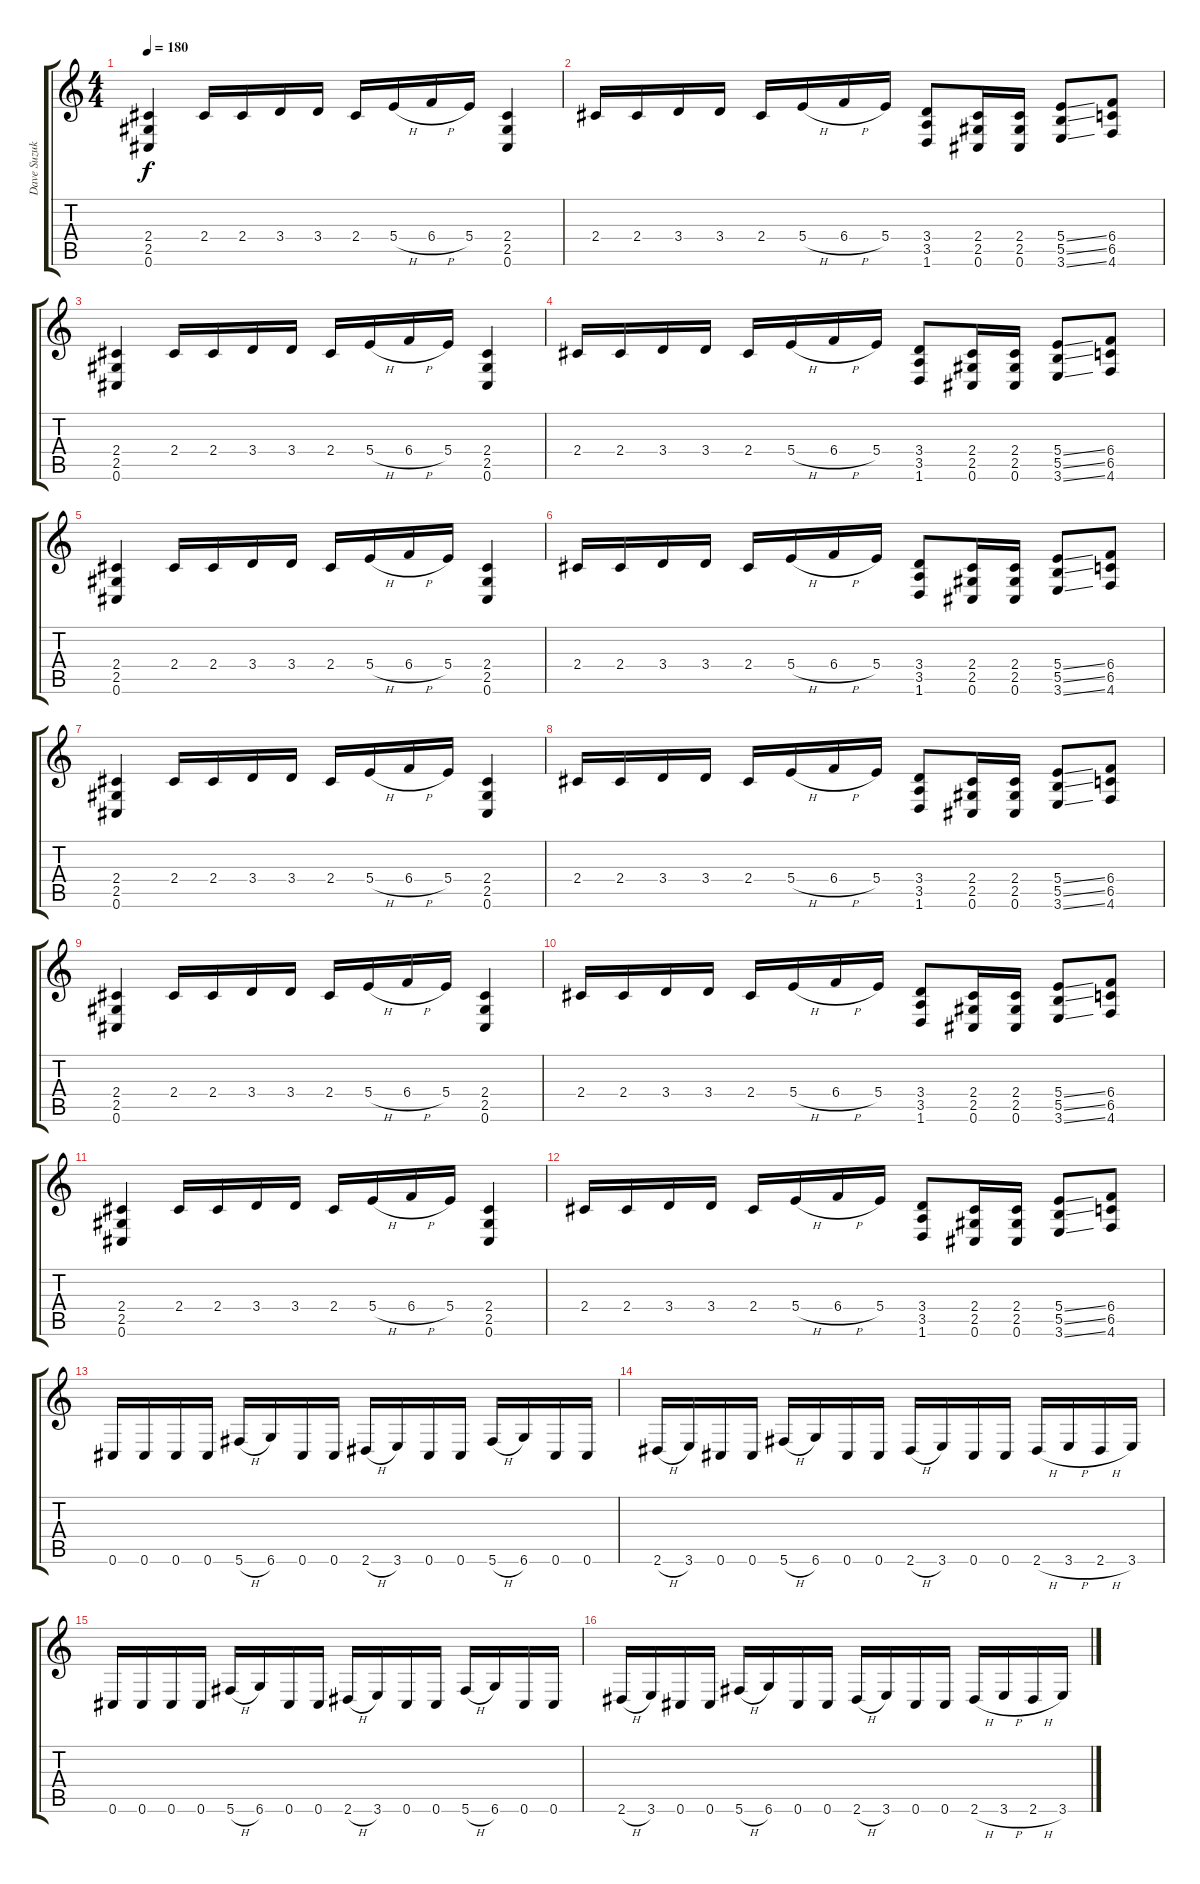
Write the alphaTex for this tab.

\track ("Dave Suzuki - Lead" "Dave Suzuk") {instrument distortionguitar}
\staff {score tabs}
\tuning (Db4 Ab3 E3 B2 Gb2 Db2) {hide}
\ts (4 4)
\tempo 180
\clef g2
\ks c
(2.4 2.5 0.6).4{dy f instrument distortionguitar} 2.4.16 2.4.16 3.4.16 3.4.16 2.4.16 5.4{h}.16 6.4{h}.16 5.4.16 (2.4 2.5 0.6).4 |
2.4.16 2.4.16 3.4.16 3.4.16 2.4.16 5.4{h}.16 6.4{h}.16 5.4.16 (3.4 3.5 1.6).8 (2.4 2.5 0.6).16 (2.4 2.5 0.6).16 (5.4{ss} 5.5{ss} 3.6{ss}).8 (6.4 6.5 4.6).8 |
(2.4 2.5 0.6).4 2.4.16 2.4.16 3.4.16 3.4.16 2.4.16 5.4{h}.16 6.4{h}.16 5.4.16 (2.4 2.5 0.6).4 |
2.4.16 2.4.16 3.4.16 3.4.16 2.4.16 5.4{h}.16 6.4{h}.16 5.4.16 (3.4 3.5 1.6).8 (2.4 2.5 0.6).16 (2.4 2.5 0.6).16 (5.4{ss} 5.5{ss} 3.6{ss}).8 (6.4 6.5 4.6).8 |
(2.4 2.5 0.6).4 2.4.16 2.4.16 3.4.16 3.4.16 2.4.16 5.4{h}.16 6.4{h}.16 5.4.16 (2.4 2.5 0.6).4 |
2.4.16 2.4.16 3.4.16 3.4.16 2.4.16 5.4{h}.16 6.4{h}.16 5.4.16 (3.4 3.5 1.6).8 (2.4 2.5 0.6).16 (2.4 2.5 0.6).16 (5.4{ss} 5.5{ss} 3.6{ss}).8 (6.4 6.5 4.6).8 |
(2.4 2.5 0.6).4 2.4.16 2.4.16 3.4.16 3.4.16 2.4.16 5.4{h}.16 6.4{h}.16 5.4.16 (2.4 2.5 0.6).4 |
2.4.16 2.4.16 3.4.16 3.4.16 2.4.16 5.4{h}.16 6.4{h}.16 5.4.16 (3.4 3.5 1.6).8 (2.4 2.5 0.6).16 (2.4 2.5 0.6).16 (5.4{ss} 5.5{ss} 3.6{ss}).8 (6.4 6.5 4.6).8 |
(2.4 2.5 0.6).4 2.4.16 2.4.16 3.4.16 3.4.16 2.4.16 5.4{h}.16 6.4{h}.16 5.4.16 (2.4 2.5 0.6).4 |
2.4.16 2.4.16 3.4.16 3.4.16 2.4.16 5.4{h}.16 6.4{h}.16 5.4.16 (3.4 3.5 1.6).8 (2.4 2.5 0.6).16 (2.4 2.5 0.6).16 (5.4{ss} 5.5{ss} 3.6{ss}).8 (6.4 6.5 4.6).8 |
(2.4 2.5 0.6).4 2.4.16 2.4.16 3.4.16 3.4.16 2.4.16 5.4{h}.16 6.4{h}.16 5.4.16 (2.4 2.5 0.6).4 |
2.4.16 2.4.16 3.4.16 3.4.16 2.4.16 5.4{h}.16 6.4{h}.16 5.4.16 (3.4 3.5 1.6).8 (2.4 2.5 0.6).16 (2.4 2.5 0.6).16 (5.4{ss} 5.5{ss} 3.6{ss}).8 (6.4 6.5 4.6).8 |
0.6.16 0.6.16 0.6.16 0.6.16 5.6{h}.16 6.6.16 0.6.16 0.6.16 2.6{h}.16 3.6.16 0.6.16 0.6.16 5.6{h}.16 6.6.16 0.6.16 0.6.16 |
2.6{h}.16 3.6.16 0.6.16 0.6.16 5.6{h}.16 6.6.16 0.6.16 0.6.16 2.6{h}.16 3.6.16 0.6.16 0.6.16 2.6{h}.16 3.6{h}.16 2.6{h}.16 3.6.16 |
0.6.16 0.6.16 0.6.16 0.6.16 5.6{h}.16 6.6.16 0.6.16 0.6.16 2.6{h}.16 3.6.16 0.6.16 0.6.16 5.6{h}.16 6.6.16 0.6.16 0.6.16 |
2.6{h}.16 3.6.16 0.6.16 0.6.16 5.6{h}.16 6.6.16 0.6.16 0.6.16 2.6{h}.16 3.6.16 0.6.16 0.6.16 2.6{h}.16 3.6{h}.16 2.6{h}.16 3.6.16
